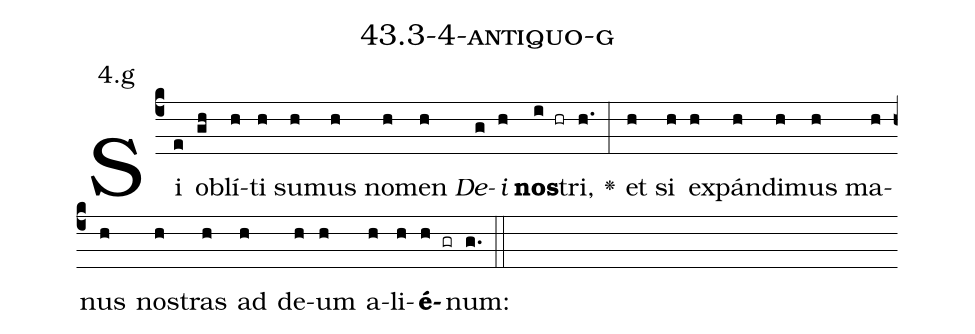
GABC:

name: 43.3-4-antiquo-g;
annotation: 4.g;
%%
(c4)Si(e) ob(gh)lí(h)ti(h) su(h)mus(h) no(h)men(h) <i>De</i>(g)<i>i</i>(h) <b>nos</b>(i hr)tri,(h.) <v>\greheightstar</v>(:) et(h) si(h) ex(h)pán(h)di(h)mus(h) ma(h)nus(h) nos(h)tras(h) ad(h) de(h)um(h) a(h)li(h)<b>é</b>(h gr)num:(g.) (::)


%E(h) u(h) o(h) u(h) a(h) e.(g.) (::)
